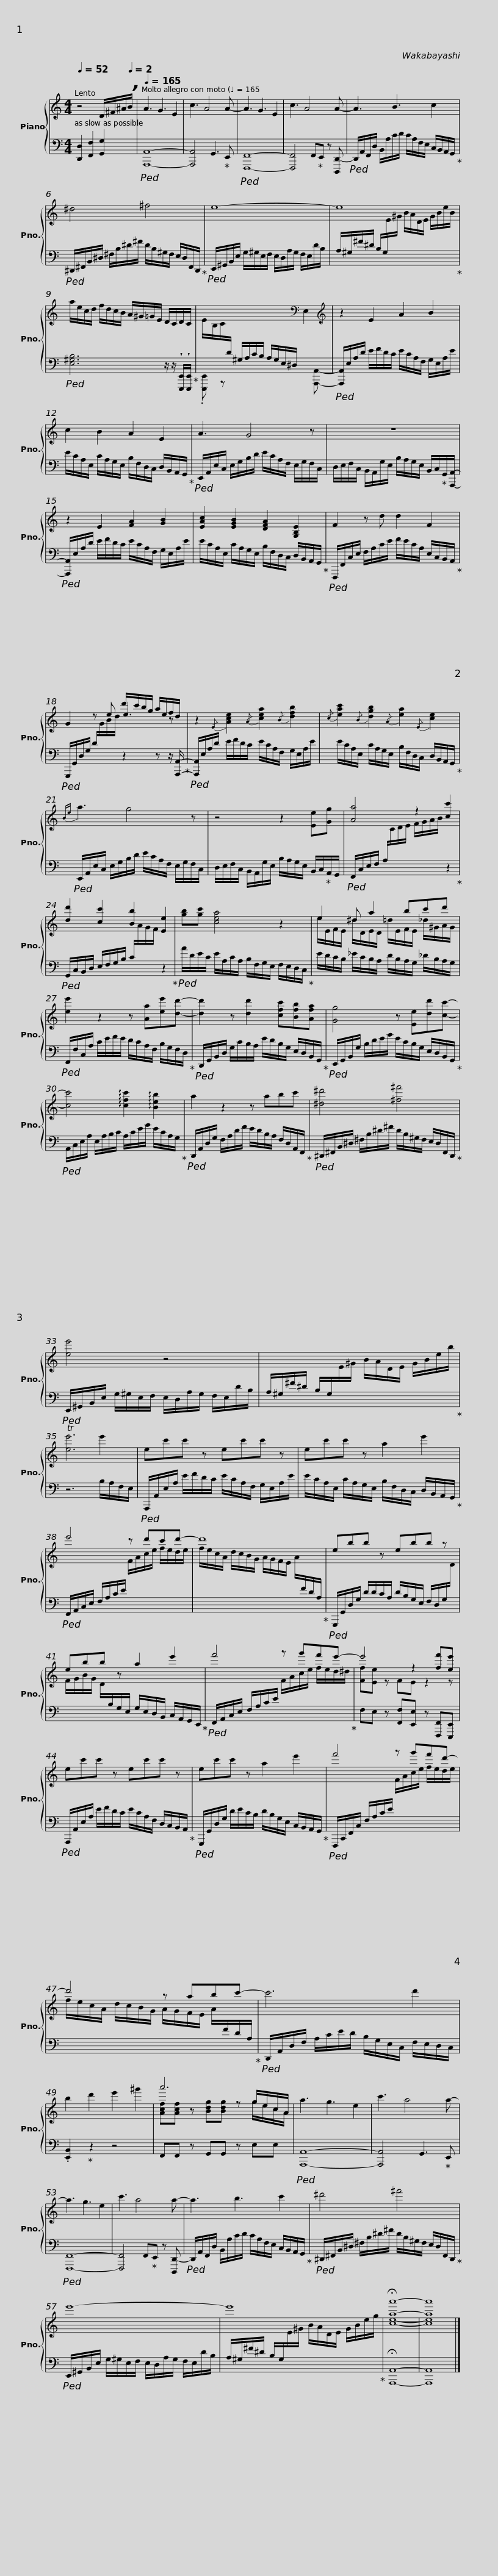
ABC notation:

X:1
%%score { ( 1 3 ) | 2 }
L:1/8
Q:1/4=52
M:4/4
I:linebreak $
K:C
V:1 treble
V:3 treble
V:2 bass
V:1
 z4 D/^F/^A/[Q:1/4=2]!breath!B/ |[Q:1/4=165] A3 G3 E2 | c3 A4 A- | A3 G3 E2 | c3 A4 A- |$ %5
 A3 B3 c2 | ^d4 ^f4 |$ e8- | e8 |$ a/e/c/d/ f/d/c/B/ A/^G/=G/E/ D/C/D/C/ | %10
 E/B,/C/[I:staff +1]D/ ^G,/A,/C/B,/ A,/G,/E,/^D,/[I:staff -1][K:bass] E,2 |$[K:treble] z2 E2 A2 B2 | c2 B2 A2 E2 |$ A3 G4 z | z8 |$ %15
 z2 E2 [FA]2 [GB]2 | [EAc]2 [EGB]2 [DFA]2 [G,B,E]2 |$ F2 z d d2 F2 | G2 z e d'/c'/b/g/ a/e/f/d/ |$ z2{/E} [Ace]2{/A} [cea]2{/B} [dfb]2 | %20
{/c} [eac']2{/B} [dgb]2{/A} [ea]2{/E} [ce]2 |${Be} a3 g4 z | z4 z2 [Ee][Gg] | [Aa]4 z2 [cc']2 |$ [dd']2 [cc']2 [Bb]2 [Ee]2 | %25
 [gb][gc'] [cea]4 z2 |$ e2 ^d a2 bc'd' | [ee']2 z2 z [Aa][ee'][dd']- |$ [dd']2 z [dd']2 [cfc'][Bfb][Afa] | [Gg]4 z [Ee][dd'][cc']- |$ %30
 [cc']4 !arpeggio![cfc']2 !arpeggio![Beb]2 | a2 z2 z abc' |$ [^d^d']4 [^f^f']4 | [ee']4 z4 |$ x8 | %35
 T[ee']6 e'2 |$ ec'c' z ec'c' z | ec'c' z a2 e'2 |$ e'4 z d'c'd'- | d'8 |$ %40
 ebb z ebb z | ebb z a2 e'2 |$ f'4 z g'f'e'- | e'4 z2 [ff'][ee'] |$ ec'c' z ec'c' z | %45
 ec'c' z a2 e'2 |$ f'4 z g'f'd'- | d'4 z abc'- |$ c'6 d'2 | b2 d'2 e'2 ^g'2 | %50
 a'6 g/e/c/A/ |$ a3 g3 e2 | c'3 a4 a- | a3 g3 e2 | c'3 a4 a- | %55
 a3 b3 c'2 |$ ^d'4 ^f'4 | e'8- |$ e'8 | !fermata![ceaa']8- | %60
 [ceaa']8 |] %61
V:2
 [D,,D,]2 [F,,F,]2 [G,,G,]2 |!ped! [A,,,A,,]8- | [A,,,A,,]4 G,,3!ped-up! E,, |!ped! [F,,,F,,]8- | [F,,,F,,]4 F,,!ped-up!E,, z [D,,,D,,-] |$ %5
!ped! D,,/A,,/F,,/D,/ B,,/A,/C/D/ C/A,/F,/E,/ C,/B,,/A,,/G,,/!ped-up! |!ped! ^D,,/^F,,/B,,/^D,/ ^F,/B,/^D/^F/ D/B,/^G,/F,/ E,/D,/F,,/D,,/!ped-up! |$!ped! E,,/^G,,/B,,/E,/ G,/^G,/E,/F,/ E,/D,/A,/G,/ F,/E,/D/B,/ | A,/^G,/^F/^D/ B,/G,/[I:staff -1]E/^G/ B/A/D/E/ G/B/e/B/!ped-up! |$!ped![I:staff +1] [E,^G,B,]6 z/ z/ !wedge![E,,,E,,]/!wedge![E,,,E,,]/!ped-up! | %10
 .[E,,,E,,] z x2 x2 x [A,,,A,,]- |$!ped! [A,,,A,,]/E,/A,/D/ E/F/D/C/ E/C/A,/F,/ G,/E,/A,/E/ | E/C/A,/E,/ C/A,/G,/E,/ B,/F,/D,/C,/ D,/B,,/A,,/G,,/!ped-up! |$!ped! E,,/A,,/E,/C,/ E,/G,/B,/D/ E/C/A,/F,/ E,/G,/F,/C,/ | D,/E,/F,/C,/ B,,/A,,/G,/E,/ B,/A,/G,/E,/ B,,/C,/!ped-up!G,,/[A,,,A,,]/- |$ %15
!ped! [A,,,A,,]/E,/A,/D/ E/F/D/C/ E/C/A,/F,/ G,/E,/A,/E/ | E/C/A,/E,/ C/A,/G,/E,/ B,/F,/D,/C,/ D,/B,,/A,,/G,,/!ped-up! |$!ped! F,,,/F,,/C,/E,/ F,/A,/C/E/ F/E/C/A,/ E,/C,/B,,/A,,/!ped-up! |!ped! G,,,/G,,/D,/G,/ D/[I:staff -1]G/B/d/[I:staff +1] z2 z z/ [A,,,A,,]/-!ped-up! |$!ped! [A,,,A,,]/E,/A,/D/ E/F/D/C/ E/C/A,/F,/ G,/E,/A,/E/ | %20
 E/C/A,/E,/ C/A,/G,/E,/ B,/F,/D,/C,/ D,/B,,/A,,/G,,/!ped-up! |$!ped! E,,/A,,/E,/C,/ E,/G,/B,/D/ E/C/A,/F,/ E,/G,/F,/C,/ | D,/E,/F,/C,/ B,,/A,,/G,/E,/ B,/A,/G,/E,/ B,,/C,/!ped-up!A,,/G,,/ |!ped! F,,/C,/E,/F,/ A,/[I:staff -1]C/D/E/ F/G/A/B/[I:staff +1] z2!ped-up! |$!ped! G,,/C,/B,,/D,/ E,/F,/G,/B,/ C/[I:staff -1]A/G/F/[I:staff +1] z2!ped-up! | %25
!ped! A/D/E/C/ E/A,/C/A,/ B,/F,/G,/E,/ F,/E,/D,/C,/!ped-up! |$ E/D/C/B,/ _E/C/B,/A,/ D/B,/A,/G,/ _D/B,/A,/G,/ |!ped! F,,/F,/C,/A,/ C/E/F/E/ D/C/A,/F,/ B,/G,/F,/D,/!ped-up! |$!ped! D,,/G,,/B,,/D,/ G,/C/B,/A,/ E/D/B,/G,/ E,/D,/B,,/G,,/!ped-up! |!ped! E,,/G,,/B,,/G,/ B,/D/E/G/ E/C/B,/G,/ E,/D,/B,,/G,,/!ped-up! |$ %30
!ped! A,,/C,/E,/A,/ E,/A,/B,/C/ A,/C/E/G/ E/C/A,/G,/!ped-up! |!ped! D,,/A,,/D,/G,/ F,/A,/D/F/ E/D/B,/A,/ F,/D,/A,,/F,,/!ped-up! |$!ped! ^D,,/^F,,/B,,/^D,/ ^F,/B,/^D/^F/ D/B,/^G,/F,/ E,/D,/F,,/D,,/!ped-up! |!ped! E,,/^G,,/B,,/E,/ G,/^G,/E,/F,/ E,/D,/A,/G,/ F,/E,/D/B,/ |$ A,/^G,/^F/^D/ B,/G,/[I:staff -1]E/^G/ B/A/D/E/ G/B/e/b/!ped-up! | %35
[I:staff +1] z6 B,/A,/F,/E,/ |$!ped! A,,,/A,,/E,/A,/ E/F/D/C/ E/C/A,/F,/ G,/E,/A,/E/ | E/C/A,/E,/ C/A,/G,/E,/ B,/F,/D,/C,/ D,/B,,/A,,/G,,/!ped-up! |$!ped! F,,/A,,/C,/E,/ F,/A,/C/E/[I:staff -1] F/A/c/e/ f/e/d/e/ | f/e/c/A/ d/c/B/G/ A/G/F/E/ A/[I:staff +1]F/D/A,/!ped-up! |$ %40
!ped! G,,,/G,,/D,/G,/ D/D/C/A,/ D/B,/G,/E,/ F,/D,/G,/[I:staff -1]D/ | F/G/B/G/ D/[I:staff +1]B,/G,/E,/ G,/E,/D,/B,,/ C,/A,,/G,,/E,,/!ped-up! |$!ped! F,,/A,,/C,/E,/ F,/A,/C/E/[I:staff -1] F/A/c/e/ f/e/d/^d/!ped-up! |[I:staff +1] F,E, z [F,,F,][E,,E,] z [F,,,F,,][E,,,E,,] |$!ped! A,,,/A,,/E,/A,/ E/F/D/C/ E/C/A,/F,/ D,/C,/B,,/A,,/!ped-up! | %45
!ped! G,,,/G,,/D,/G,/ D/E/C/B,/ D/B,/G,/E,/ C,/B,,/A,,/G,,/!ped-up! |$!ped! F,,,/C,,/F,,/C,/ F,/A,/C/E/[I:staff -1] F/A/c/e/ f/e/d/e/ | f/e/c/A/ d/c/B/G/ A/G/F/E/ A/[I:staff +1]F/D/A,/!ped-up! |$!ped! D,,/A,,/D,/F,/ A,/C/E/D/ B,/G,/E,/C,/ F,/E,/D,/C,/ | .[E,,B,,]2!ped-up! z2 z4 | %50
 F,,F,, z G,,G,, z E,E, |$!ped! [A,,,A,,]8- | [A,,,A,,]4 G,,3!ped-up! E,, |!ped! [F,,,F,,]8- | [F,,,F,,]4 F,,!ped-up!E,, z [D,,,D,,-] | %55
!ped! D,,/A,,/F,,/D,/ B,,/A,/C/D/ C/A,/F,/E,/ C,/B,,/A,,/G,,/!ped-up! |$!ped! ^D,,/^F,,/B,,/^D,/ ^F,/B,/^D/^F/ D/B,/^G,/F,/ E,/D,/F,,/D,,/!ped-up! |!ped! E,,/^G,,/B,,/E,/ G,/^G,/E,/F,/ E,/D,/A,/G,/ F,/E,/D/B,/ |$ A,/^G,/^F/^D/ B,/G,/[I:staff -1]E/^G/ B/A/D/E/ G/B/e/g/!ped-up! |[I:staff +1] !fermata![A,,,A,,]8- | %60
 [A,,,A,,]8 |] %61
V:3
 x6 | x8 | x8 | x8 | x8 |$ %5
 x8 | x8 |$ x8 | x8 |$ x8 | %10
 x6[K:bass] x2 |$[K:treble] x8 | x8 |$ x8 | x8 |$ %15
 x8 | x8 |$ x8 | x4 e3 z |$ x8 | %20
 x8 |$ x8 | x8 | x8 |$ x8 | %25
 x8 |$ e/E/F/E/ ^d/D/E/D/ =d/E/F/E/ _d/^G/A/G/ | x8 |$ x8 | x8 |$ %30
 x8 | x8 |$ x8 | x8 |$ x8 | %35
 x8 |$ x8 | x8 |$ x8 | x8 |$ %40
 x8 | x8 |$ x8 | [Ff][Ee] z FE z2 z |$ x8 | %45
 x8 |$ x8 | x8 |$ x8 | x8 | %50
 [Acf][Acf] z [Bdg][Bdg] z g/e/c/A/ |$ x8 | x8 | x8 | x8 | %55
 x8 |$ x8 | x8 |$ x8 | x8 | %60
 x8 |] %61
